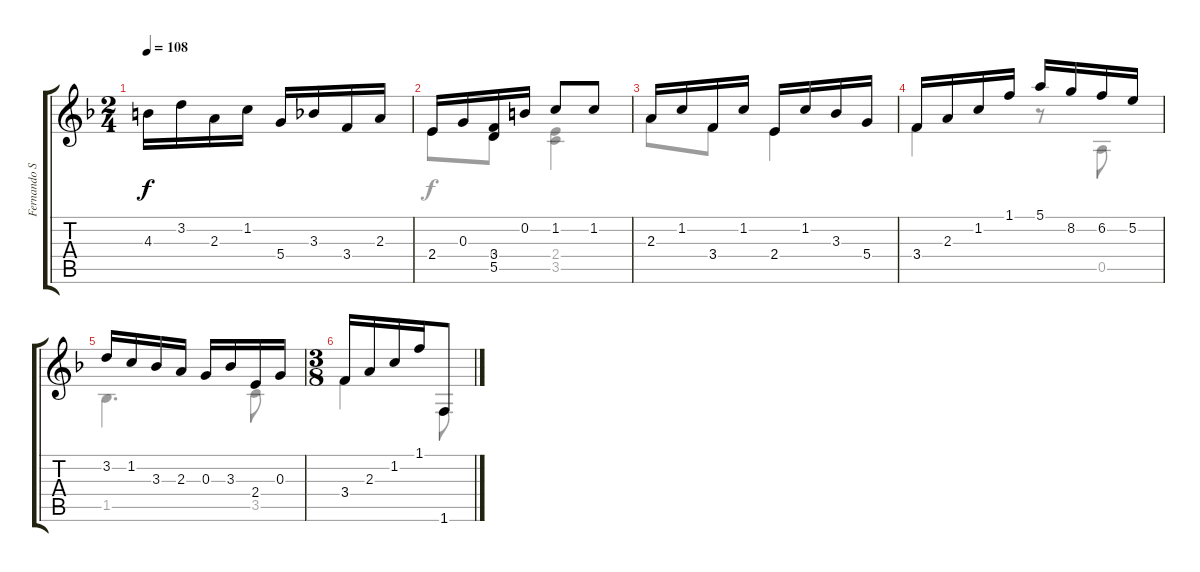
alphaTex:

\track ("Fernando Sor" "Fernando S") {instrument acousticguitarnylon}
\staff {score tabs}
\tuning (E4 B3 G3 D3 A2 E2) {hide}
\voice
\ts (2 4)
\tempo 108
\clef g2
\ks f
4.3.16{dy f} 3.2.16 2.3.16 1.2.16 5.4.16 3.3.16 3.4.16 2.3.16 |
2.4.16 0.3.16 (3.4 5.5).16 0.2.16 1.2.8 1.2.8 |
2.3.16 1.2.16 3.4.16 1.2.16 2.4.16 1.2.16 3.3.16 5.4.16 |
3.4.16 2.3.16 1.2.16 1.1.16 5.1.16 8.2.16 6.2.16 5.2.16 |
3.2.16 1.2.16 3.3.16 2.3.16 0.3.16 3.3.16 2.4.16 0.3.16 |
\ts (3 8)
3.4.16 2.3.16 1.2.16 1.1.16 1.6.8
\voice
\clef g2
\ottava regular
\simile none
\ks f
|
2.4.8 0.4.8 (2.4 3.5).4 |
2.3.8 3.4.8 2.4.4 |
3.4.4 r.8 0.5.8 |
1.5.4{d} 3.5.8 |
3.4.4 1.6.8
